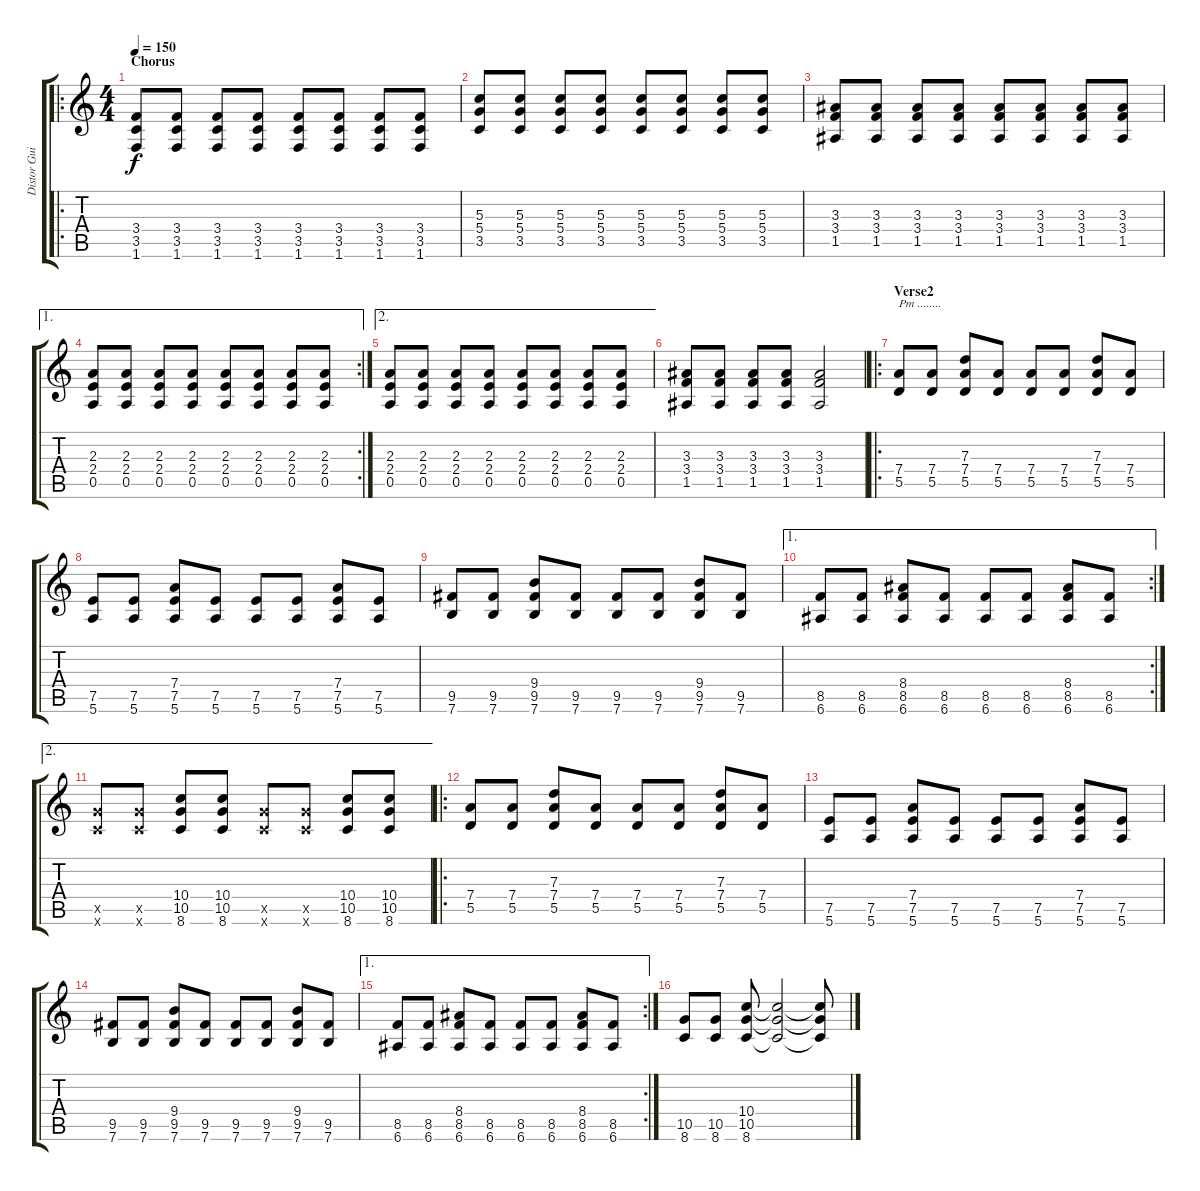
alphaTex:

\track ("Distor Guitar" "Distor Gui") {instrument overdrivenguitar}
\staff {score tabs}
\tuning (E4 B3 G3 D3 A2 E2) {hide}
\ro
\ts (4 4)
\section ("" "Chorus")
\tempo 150
\clef g2
\ks c
(3.4 3.5 1.6).8{dy f instrument overdrivenguitar} (3.4 3.5 1.6).8 (3.4 3.5 1.6).8 (3.4 3.5 1.6).8 (3.4 3.5 1.6).8 (3.4 3.5 1.6).8 (3.4 3.5 1.6).8 (3.4 3.5 1.6).8 |
(5.3 5.4 3.5).8 (5.3 5.4 3.5).8 (5.3 5.4 3.5).8 (5.3 5.4 3.5).8 (5.3 5.4 3.5).8 (5.3 5.4 3.5).8 (5.3 5.4 3.5).8 (5.3 5.4 3.5).8 |
(3.3 3.4 1.5).8 (3.3 3.4 1.5).8 (3.3 3.4 1.5).8 (3.3 3.4 1.5).8 (3.3 3.4 1.5).8 (3.3 3.4 1.5).8 (3.3 3.4 1.5).8 (3.3 3.4 1.5).8 |
\ae 1
\rc 2
(2.3 2.4 0.5).8 (2.3 2.4 0.5).8 (2.3 2.4 0.5).8 (2.3 2.4 0.5).8 (2.3 2.4 0.5).8 (2.3 2.4 0.5).8 (2.3 2.4 0.5).8 (2.3 2.4 0.5).8 |
\ae 2
(2.3 2.4 0.5).8 (2.3 2.4 0.5).8 (2.3 2.4 0.5).8 (2.3 2.4 0.5).8 (2.3 2.4 0.5).8 (2.3 2.4 0.5).8 (2.3 2.4 0.5).8 (2.3 2.4 0.5).8 |
(3.3 3.4 1.5).8 (3.3 3.4 1.5).8 (3.3 3.4 1.5).8 (3.3 3.4 1.5).8 (3.3 3.4 1.5).2 |
\ro
\section ("" "Verse2")
(7.4 5.5).8{txt "Pm ........" instrument electricguitarmuted} (7.4 5.5).8 (7.3 7.4 5.5).8{instrument distortionguitar} (7.4 5.5).8{instrument electricguitarmuted} (7.4 5.5).8 (7.4 5.5).8 (7.3 7.4 5.5).8{instrument overdrivenguitar} (7.4 5.5).8{instrument electricguitarmuted} |
(7.5 5.6).8{instrument electricguitarmuted} (7.5 5.6).8 (7.4 7.5 5.6).8{instrument distortionguitar} (7.5 5.6).8{instrument electricguitarmuted} (7.5 5.6).8 (7.5 5.6).8 (7.4 7.5 5.6).8{instrument overdrivenguitar} (7.5 5.6).8{instrument electricguitarmuted} |
(9.5 7.6).8{instrument electricguitarmuted} (9.5 7.6).8 (9.4 9.5 7.6).8{instrument distortionguitar} (9.5 7.6).8{instrument electricguitarmuted} (9.5 7.6).8 (9.5 7.6).8 (9.4 9.5 7.6).8{instrument overdrivenguitar} (9.5 7.6).8{instrument electricguitarmuted} |
\ae 1
\rc 2
(8.5 6.6).8{instrument electricguitarmuted} (8.5 6.6).8 (8.4 8.5 6.6).8{instrument distortionguitar} (8.5 6.6).8{instrument electricguitarmuted} (8.5 6.6).8 (8.5 6.6).8 (8.4 8.5 6.6).8{instrument overdrivenguitar} (8.5 6.6).8{instrument electricguitarmuted} |
\ae 2
(10.5{x} 8.6{x}).8{instrument electricguitarmuted} (10.5{x} 8.6{x}).8 (10.4 10.5 8.6).8{instrument distortionguitar} (10.4 10.5 8.6).8 (10.5{x} 8.6{x}).8{instrument electricguitarmuted} (10.5{x} 8.6{x}).8 (10.4 10.5 8.6).8{instrument overdrivenguitar} (10.4 10.5 8.6).8 |
\ro
(7.4 5.5).8{instrument electricguitarmuted} (7.4 5.5).8 (7.3 7.4 5.5).8{instrument distortionguitar} (7.4 5.5).8{instrument electricguitarmuted} (7.4 5.5).8 (7.4 5.5).8 (7.3 7.4 5.5).8{instrument overdrivenguitar} (7.4 5.5).8{instrument electricguitarmuted} |
(7.5 5.6).8{instrument electricguitarmuted} (7.5 5.6).8 (7.4 7.5 5.6).8{instrument distortionguitar} (7.5 5.6).8{instrument electricguitarmuted} (7.5 5.6).8 (7.5 5.6).8 (7.4 7.5 5.6).8{instrument overdrivenguitar} (7.5 5.6).8{instrument electricguitarmuted} |
(9.5 7.6).8{instrument electricguitarmuted} (9.5 7.6).8 (9.4 9.5 7.6).8{instrument distortionguitar} (9.5 7.6).8{instrument electricguitarmuted} (9.5 7.6).8 (9.5 7.6).8 (9.4 9.5 7.6).8{instrument overdrivenguitar} (9.5 7.6).8{instrument electricguitarmuted} |
\ae 1
\rc 2
(8.5 6.6).8{instrument electricguitarmuted} (8.5 6.6).8 (8.4 8.5 6.6).8{instrument distortionguitar} (8.5 6.6).8{instrument electricguitarmuted} (8.5 6.6).8 (8.5 6.6).8 (8.4 8.5 6.6).8{instrument overdrivenguitar} (8.5 6.6).8{instrument electricguitarmuted} |
(10.5 8.6).8{instrument electricguitarmuted} (10.5 8.6).8 (10.4 10.5 8.6).8{instrument distortionguitar} (10.4{t} 10.5{t} 8.6{t}).2 (10.4{t} 10.5{t} 8.6{t}).8
